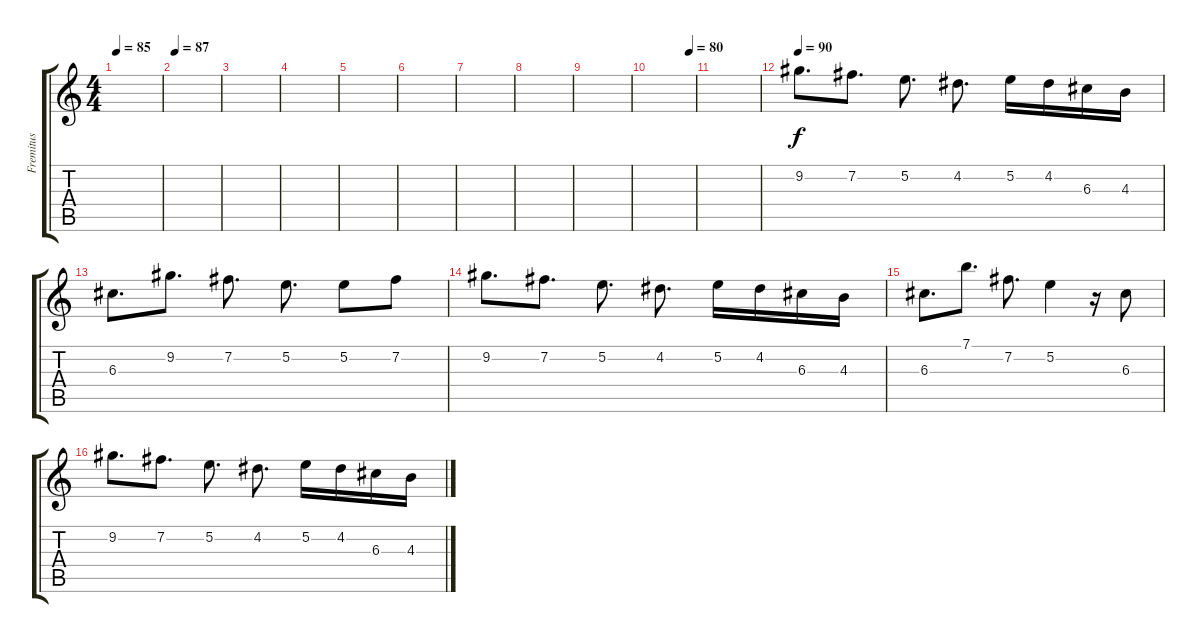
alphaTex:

\track ("Fremitus" "Fremitus") {instrument distortionguitar}
\staff {score tabs}
\tuning (E4 B3 G3 D3 A2 E2) {hide}
\ts (4 4)
\tempo 85
\clef g2
\ks c
|
\tempo 87
|
|
|
|
|
|
|
|
\tempo (80 0.875)
|
|
\tempo 90
9.2.8{d} 7.2.8{d} 5.2.8{d} 4.2.8{d} 5.2.16 4.2.16 6.3.16 4.3.16 |
6.3.8{d} 9.2.8{d} 7.2.8{d} 5.2.8{d} 5.2.8 7.2.8 |
9.2.8{d} 7.2.8{d} 5.2.8{d} 4.2.8{d} 5.2.16 4.2.16 6.3.16 4.3.16 |
6.3.8{d} 7.1.8{d} 7.2.8{d} 5.2.4 r.16 6.3.8 |
9.2.8{d} 7.2.8{d} 5.2.8{d} 4.2.8{d} 5.2.16 4.2.16 6.3.16 4.3.16
